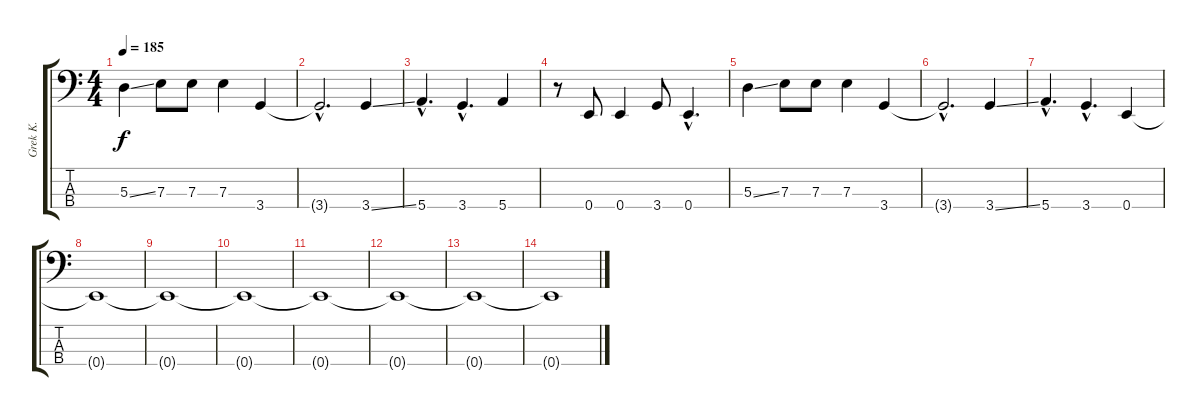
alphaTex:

\track ("Grek K." "Grek K.") {instrument electricbasspick}
\staff {score tabs}
\tuning (G2 D2 A1 E1) {hide}
\ts (4 4)
\tempo 185
\clef f4
\ks c
5.3{ss}.4{dy f} 7.3.8 7.3.8 7.3.4 3.4.4 |
3.4{hac t}.2{d} 3.4{ss}.4 |
5.4{hac}.4{d} 3.4{hac}.4{d} 5.4.4 |
r.8 0.4.8 0.4.4 3.4.8 0.4{hac}.4{d} |
5.3{ss}.4 7.3.8 7.3.8 7.3.4 3.4.4 |
3.4{hac t}.2{d} 3.4{ss}.4 |
5.4{hac}.4{d} 3.4{hac}.4{d} 0.4.4 |
0.4{t}.1 |
0.4{t}.1 |
0.4{t}.1{volume 11} |
0.4{t}.1{volume 8} |
0.4{t}.1{volume 6} |
0.4{t}.1{volume 4} |
0.4{t}.1{volume 2}
